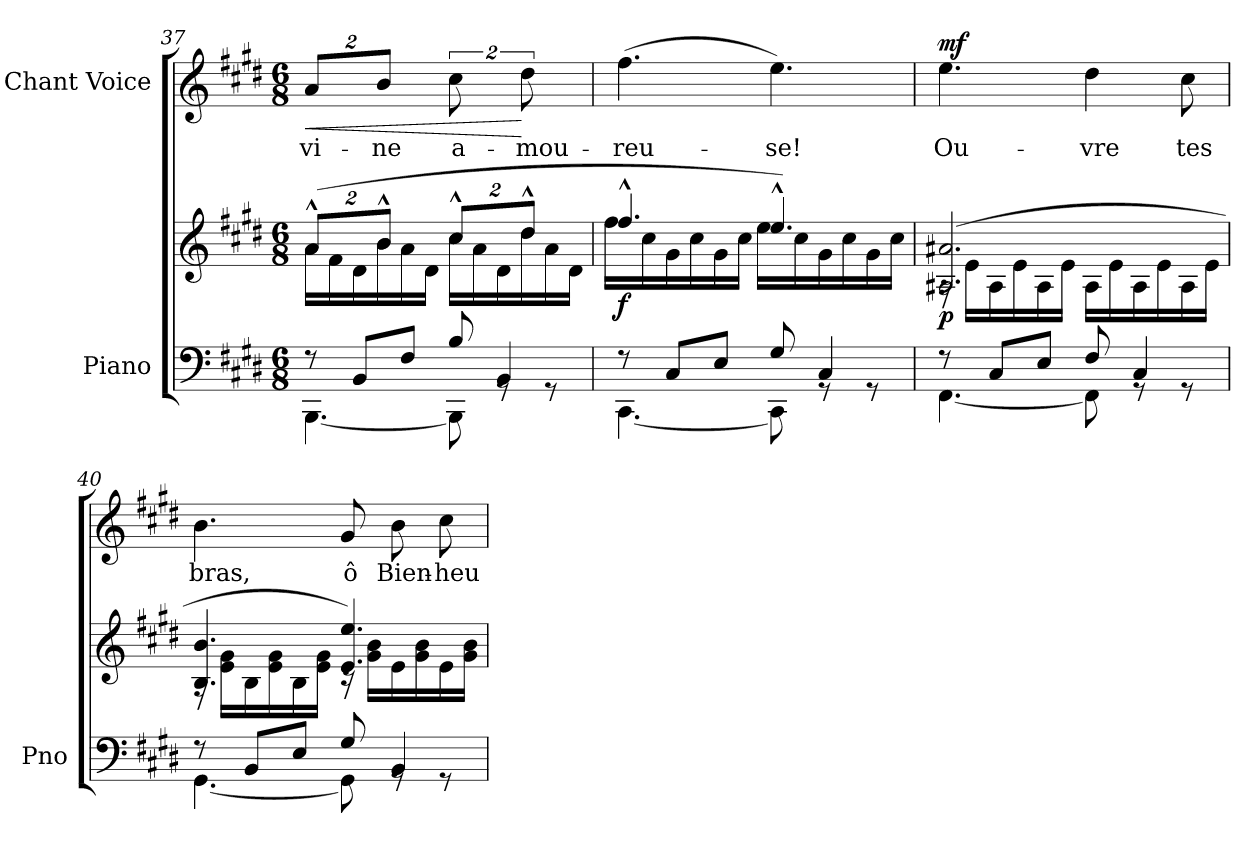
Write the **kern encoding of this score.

**kern	**kern	**dynam	**kern	**text	**dynam
*part2	*part2	*part2	*part1	*part1	*part1
*staff3	*staff2	*staff2/3	*staff1	*staff1	*staff1
*I"Piano	*	*	*I"Chant Voice	*	*
*I'Pno	*	*	*	*	*
*clefF4	*clefG2	*	*clefG2	*	*
*k[f#c#g#d#]	*k[f#c#g#d#]	*	*k[f#c#g#d#]	*	*
*M6/8	*M6/8	*	*M6/8	*	*
=37	=37	=37	=37	=37	=37
*^	*	*	*	*	*
*	*	*Xbrackettup	*	*Xbrackettup	*	*
*	*	*^	*	*	*	*
!	!	!	!	!	!	!LO:LY:b	!LO:HP:b
8r	[4.BBB\	(>16%3a^^/L	16a\LL	.	16%3a/L	vi-	<
.	.	.	16f#\	.	.	.	.
8BB/L	.	.	16d#\	.	.	.	.
!	!	!	!	!	!	!LO:LY:b	!
.	.	16%3b^^/J	16b\	.	16%3b/J	-ne	.
8F#/J	.	.	16a\	.	.	.	.
.	.	.	16d#\JJ	.	.	.	.
*	*	*	*	*	*brackettup	*	*
!	!	!	!	!	!	!LO:LY:b	!
8B/	8BBB\]	16%3cc#^^/L	16cc#\LL	.	16%3cc#\	a-	.
.	.	.	16a\	.	.	.	.
4BB/	8rGG	.	16d#\	.	.	.	.
!	!	!	!	!	!	!LO:LY:b	!
.	.	16%3dd#^^/J	16dd#\	.	16%3dd#\	-mou-	[
.	8rGG	.	16a\	.	.	.	.
.	.	.	16d#\JJ	.	.	.	.
=38	=38	=38	=38	=38	=38	=38	=38
!	!	!	!	!LO:DY:b	!	!LO:LY:b	!
8r	[4.CC#\	4.ff#^^/	16ff#\LL	f	(>4.ff#\	-reu-	.
.	.	.	16cc#\	.	.	.	.
8C#/L	.	.	16g#\	.	.	.	.
.	.	.	16cc#\	.	.	.	.
8E/J	.	.	16g#\	.	.	.	.
.	.	.	16cc#\JJ	.	.	.	.
!	!	!	!	!	!	!LO:LY:b	!
8G#/	8CC#\]	4.ee^^/)	16ee\LL	.	4.ee\)	-se!	.
.	.	.	16cc#\	.	.	.	.
4C#/	8rGG	.	16g#\	.	.	.	.
.	.	.	16cc#\	.	.	.	.
.	8rGG	.	16g#\	.	.	.	.
.	.	.	16cc#\JJ	.	.	.	.
!!LO:LB:g=z
=39	=39	=39	=39	=39	=39	=39	=39
!	!	!	!	!LO:DY:b	!	!LO:LY:b	!LO:DY:a
8r	[4.FF#\	(>2.A#X/ 2.a#X/	16rA	p	4.ee\	Ou-	mf
.	.	.	16e\LL	.	.	.	.
8C#/L	.	.	16A#\	.	.	.	.
.	.	.	16e\	.	.	.	.
8E/J	.	.	16A#\	.	.	.	.
.	.	.	16e\JJ	.	.	.	.
!	!	!	!	!	!	!LO:LY:b	!
8F#/	8FF#\]	.	16A#\LL	.	4dd#\	-vre	.
.	.	.	16e\	.	.	.	.
4C#/	8rGG	.	16A#\	.	.	.	.
.	.	.	16e\	.	.	.	.
!	!	!	!	!	!	!LO:LY:b	!
.	8rGG	.	16A#\	.	8cc#\	tes	.
.	.	.	16e\JJ	.	.	.	.
=40	=40	=40	=40	=40	=40	=40	=40
!	!	!	!	!	!	!LO:LY:b	!
8r	[4.GG#\	4.B/ 4.b/	16rA	.	4.b\	bras,	.
.	.	.	16e\ 16g#\LL	.	.	.	.
8BB/L	.	.	16B\	.	.	.	.
.	.	.	16e\ 16g#\	.	.	.	.
8E/J	.	.	16B\	.	.	.	.
.	.	.	16e\ 16g#\JJ	.	.	.	.
!	!	!	!	!	!	!LO:LY:b	!
8G#/	8GG#\]	4.e/ 4.ee/)	16rc	.	8g#/	ô	.
.	.	.	16g#\ 16b\LL	.	.	.	.
!	!	!	!	!	!	!LO:LY:b	!
4BB/	8rGG	.	16e\	.	8b\	Bien-	.
.	.	.	16g#\ 16b\	.	.	.	.
!	!	!	!	!	!	!LO:LY:b	!
.	8rGG	.	16e\	.	8cc#\	-heu-	.
.	.	.	16g#\ 16b\JJ	.	.	.	.
*v	*v	*	*	*	*	*	*
*	*v	*v	*	*	*	*
=	=	=	=	=	=
*-	*-	*-	*-	*-	*-
